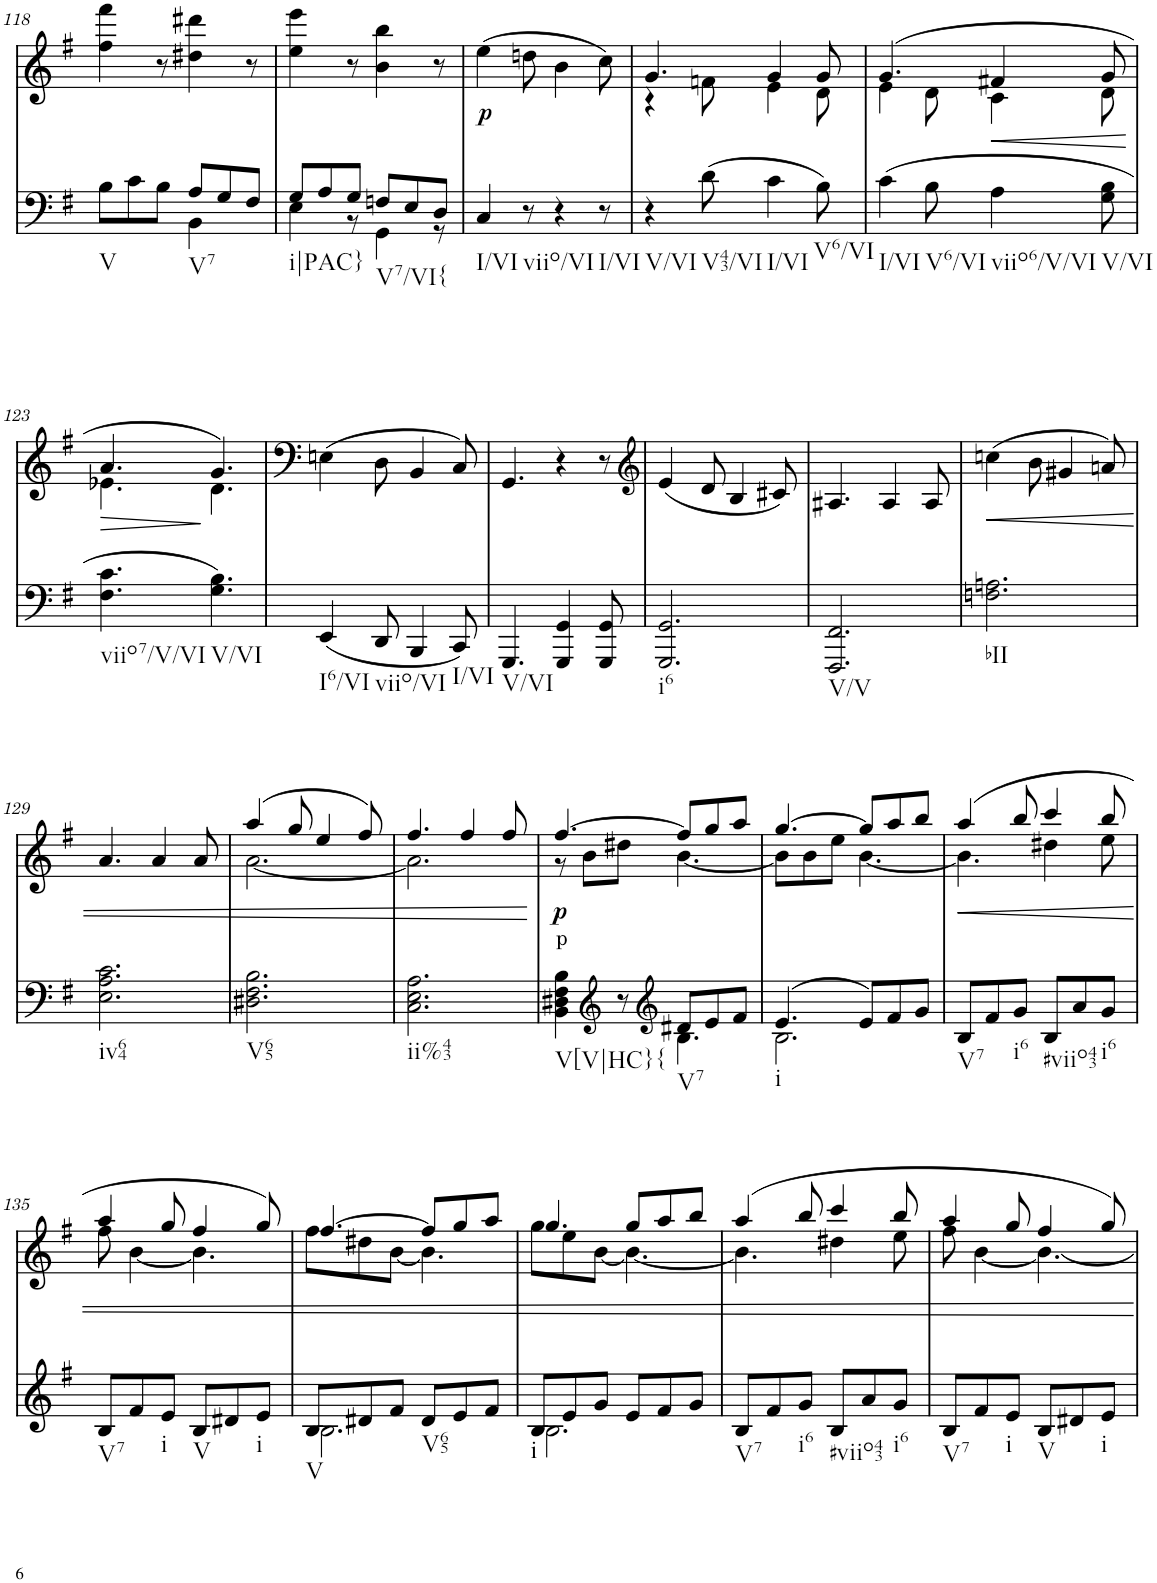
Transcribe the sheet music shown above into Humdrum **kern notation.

**kern	**kern	**text	**dynam
*part2	*part1	*part1	*part1
*staff2	*staff1	*staff1	*staff1
*I"piano	*I"piano	*	*
*I'Pno	*I'Pno	*	*
!!LO:PB:g=z
*clefF4	*clefG2	*	*
*k[f#]	*k[f#]	*	*
*e:	*e:	*	*
*M6/8	*M6/8	*	*
=118	=118	=118	=118
*^	*	*	*
!LO:TX:b:t=V	!	!	!	!
8B\L	4.ryy	4ff#\ 4fff#\	.	.
8c\	.	.	.	.
8B\J	.	8r	.	.
!LO:TX:b:t=V7	!	!	!	!
8A/L	4BB\	4dd#X\ 4ddd#X\	.	.
8G/	.	.	.	.
8F#/J	8ryy	8r	.	.
=119	=119	=119	=119	=119
!LO:TX:b:t=i|PAC}	!	!	!	!
8G/L	4E\	4ee\ 4eee\	.	.
8A/	.	.	.	.
8G/J	8r	8r	.	.
!LO:TX:b:t=V7/VI{	!	!	!	!
8Fn/L	4GG\	4b\ 4bb\	.	.
8E/	.	.	.	.
8D/J	8r	8r	.	.
=120	=120	=120	=120	=120
!LO:TX:b:t=I/VI	!	!	!	!
!	!	!	!LO:LY:b	!
*v	*v	*	*	*
4C/	(4ee\	.	.
!LO:TX:b:t=viio/VI	!	!	!
8r	8ddn\	.	.
4r	4b\	.	.
!LO:TX:b:t=I/VI	!	!	!
8r	8cc\)	.	.
=121	=121	=121	=121
*	*^	*	*
!LO:TX:b:t=V/VI	!	!	!	!
4r	4.g/	4r	.	.
!LO:TX:b:t=V43/VI	!	!	!	!
(8d\	.	8fn\	.	.
!LO:TX:b:t=I/VI	!	!	!	!
4c\	4g/	4e\	.	.
!LO:TX:b:t=V6/VI	!	!	!	!
8B\)	8g/	8d\	.	.
=122	=122	=122	=122	=122
!LO:TX:b:t=I/VI	!	!	!	!
(4c\	(4.g/	4e\	.	.
!LO:TX:b:t=V6/VI	!	!	!	!
8B\	.	8d\	.	.
!LO:TX:b:t=viio6/V/VI	!	!	!	!
!	!	!	!	!LO:HP:b
4A\	4f#X/	4c\	.	<
!LO:TX:b:t=V/VI	!	!	!	!
8G\ 8B\	8g/	8d\	.	.
*	*v	*v	*	*
.	.	.	[
!!LO:LB:g=z
=123	=123	=123	=123
!LO:TX:b:t=viio7/V/VI	!	!	!
!	!	!	!LO:HP:b
*	*^	*	*
4.F#\ 4.c\	4.a/	4.e-X\	.	>
!LO:TX:b:t=V/VI	!	!	!	!
4.G\ 4.B\)	4.g/)	4.d\	.	]
=124	=124	=124	=124	=124
!LO:TX:b:t=I6/VI	!	!	!	!
*	*v	*v	*	*
(4EE/	(4En\	.	.
!LO:TX:b:t=viio/VI	!	!	!
8DD/	8D\	.	.
4BBB/	4BB/	.	.
!LO:TX:b:t=I/VI	!	!	!
8CC/)	8C/)	.	.
=125	=125	=125	=125
!LO:TX:b:t=V/VI	!	!	!
4.GGG/	4.GG/	.	.
4GGG/ 4GG/	4r	.	.
8GGG/ 8GG/	8r	.	.
=126	=126	=126	=126
*	*clefG2	*	*
!LO:TX:b:t=i6	!	!	!
2.GGG/ 2.GG/	(4e/	.	.
.	8d/	.	.
.	4B/	.	.
.	8c#X/)	.	.
=127	=127	=127	=127
!LO:TX:b:t=V/V	!	!	!
2.FFF#/ 2.FF#/	4.A#X/	.	.
.	4A#/	.	.
.	8A#/	.	.
=128	=128	=128	=128
!LO:TX:b:t=bII	!	!	!
!	!	!	!LO:HP:b
2.Fn\ 2.An\	(4ccn\	.	<
.	8b\	.	.
.	4g#X/	.	.
.	8an/)	.	.
!!LO:LB:g=z
=129	=129	=129	=129
!LO:TX:b:t=iv64	!	!	!
2.E\ 2.A\ 2.c\	4.a/	.	.
.	4a/	.	.
.	8a/	.	.
=130	=130	=130	=130
*	*^	*	*
!LO:TX:b:t=V65	!	!	!	!
2.D#X\ 2.F#\ 2.B\	(4aa/	[2.a\	.	.
.	8gg/	.	.	.
.	4ee/	.	.	.
.	8ff#/)	.	.	.
=131	=131	=131	=131	=131
!LO:TX:b:t=ii%43	!	!	!	!
2.C\ 2.E\ 2.A\	4.ff#/	2.a\]	.	.
.	4ff#/	.	.	.
.	8ff#/	.	.	.
*	*v	*v	*	*
.	.	.	[
=132	=132	=132	=132
*^	*^	*	*
!LO:TX:b:t=V[V|HC}{	!	!	!	!	!
!	!	!	!	!LO:LY:b	!LO:DY:b
4BB\ 4D#X\ 4F#\ 4B\	4.ryy	[4.ff#/	8r	p	p
.	.	.	8b\L	.	.
*clefG2	*	*	*	*	*
8r	.	.	8dd#X\J	.	.
*clefG2	*	*	*	*	*
!LO:TX:b:t=V7	!	!	!	!	!
4.B\	8d#X/L	8ff#/L]	[4.b\	.	.
.	8e/	8gg/	.	.	.
.	8f#/J	8aa/J	.	.	.
=133	=133	=133	=133	=133	=133
!LO:TX:b:t=i	!	!	!	!	!
(4.e/	2.B\	[4.gg/	8b\L]	.	.
.	.	.	8b\	.	.
.	.	.	8ee\J	.	.
8e/L)	.	8gg/L]	[4.b\	.	.
8f#/	.	8aa/	.	.	.
8g/J	.	8bb/J	.	.	.
*v	*v	*	*	*	*
=134	=134	=134	=134	=134
!LO:TX:b:t=V7	!	!	!	!
8B/L	(4aa/	4.b\]	.	.
8f#/	.	.	.	.
!LO:TX:b:t=i6	!	!	!	!
8g/J	8bb/	.	.	.
!LO:TX:b:t=#viio43	!	!	!	!
8B/L	4ccc/	4dd#X\	.	.
8a/	.	.	.	.
!LO:TX:b:t=i6	!	!	!	!
8g/J	8bb/	8ee\	.	.
!!LO:LB:g=z	!!
=135	=135	=135	=135	=135
!LO:TX:b:t=V7	!	!	!	!
8B/L	4aa/	8ff#\	.	.
8f#/	.	[4b\	.	.
!LO:TX:b:t=i	!	!	!	!
8e/J	8gg/	.	.	.
!LO:TX:b:t=V	!	!	!	!
8B/L	4ff#/	4.b\]	.	.
8d#X/	.	.	.	.
!LO:TX:b:t=i	!	!	!	!
8e/J	8gg/)	.	.	.
=136	=136	=136	=136	=136
*^	*	*	*	*
!LO:TX:b:t=V	!	!	!	!	!
8B/L	2.B\	[4.ff#/	8ff#\L	.	.
8d#X/	.	.	8dd#X\	.	.
8f#/J	.	.	[8b\J	.	.
!LO:TX:b:t=V65	!	!	!	!	!
8d#/L	.	8ff#/L]	4.b\]	.	.
8e/	.	8gg/	.	.	.
8f#/J	.	8aa/J	.	.	.
=137	=137	=137	=137	=137	=137
!LO:TX:b:t=i	!	!	!	!	!
8B/L	2.B\	4.gg/	8gg\L	.	.
8e/	.	.	8ee\	.	.
8g/J	.	.	[8b\J	.	.
8e/L	.	8gg/L	4.b\_	.	.
8f#/	.	8aa/	.	.	.
8g/J	.	8bb/J	.	.	.
*v	*v	*	*	*	*
=138	=138	=138	=138	=138
!LO:TX:b:t=V7	!	!	!	!
8B/L	(4aa/	4.b\]	.	.
8f#/	.	.	.	.
!LO:TX:b:t=i6	!	!	!	!
8g/J	8bb/	.	.	.
!LO:TX:b:t=#viio43	!	!	!	!
8B/L	4ccc/	4dd#X\	.	.
8a/	.	.	.	.
!LO:TX:b:t=i6	!	!	!	!
8g/J	8bb/	8ee\	.	.
=139	=139	=139	=139	=139
!LO:TX:b:t=V7	!	!	!	!
8B/L	4aa/	8ff#\	.	.
8f#/	.	[4b\	.	.
!LO:TX:b:t=i	!	!	!	!
8e/J	8gg/	.	.	.
!LO:TX:b:t=V	!	!	!	!
8B/L	4ff#/	4.b\_	.	.
8d#X/	.	.	.	.
!LO:TX:b:t=i	!	!	!	!
8e/J	8gg/)	.	.	.
*	*v	*v	*	*
=	=	=	=
*-	*-	*-	*-
